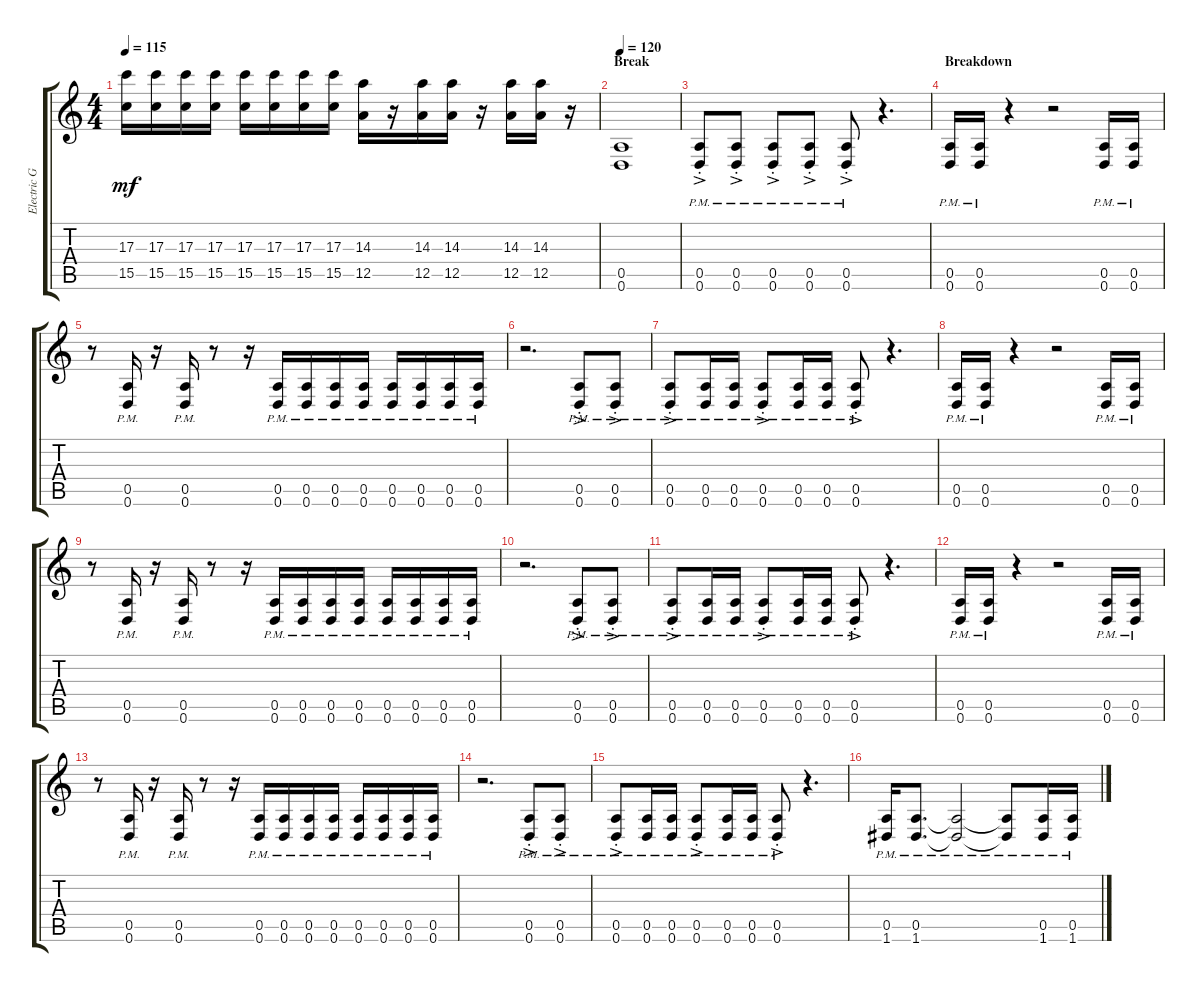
\track ("Electric Guitar" "Electric G") {instrument distortionguitar}
\staff {score tabs}
\tuning (E4 B3 G3 D3 A2 D2) {hide}
\ts (4 4)
\tempo 115
\clef g2
\ks c
(17.3 15.5).16{dy mf} (17.3 15.5).16 (17.3 15.5).16 (17.3 15.5).16 (17.3 15.5).16 (17.3 15.5).16 (17.3 15.5).16 (17.3 15.5).16 (14.3 12.5).16 r.16 (14.3 12.5).16 (14.3 12.5).16 r.16 (14.3 12.5).16 (14.3 12.5).16 r.16 |
\section ("" "Break")
\tempo 120
(0.5 0.6).1 |
(0.5{ac pm st} 0.6{ac pm st}).8 (0.5{ac pm st} 0.6{ac pm st}).8 (0.5{ac pm st} 0.6{ac pm st}).8 (0.5{ac pm st} 0.6{ac pm st}).8 (0.5{ac pm st} 0.6{ac pm st}).8 r.4{d} |
\section ("" "Breakdown")
(0.5{pm} 0.6{pm}).16 (0.5{pm} 0.6{pm}).16 r.4 r.2 (0.5{pm} 0.6{pm}).16 (0.5{pm} 0.6{pm}).16 |
r.8 (0.5{pm} 0.6{pm}).16 r.16 (0.5{pm} 0.6{pm}).16 r.8 r.16 (0.5{pm} 0.6{pm}).16 (0.5{pm} 0.6{pm}).16 (0.5{pm} 0.6{pm}).16 (0.5{pm} 0.6{pm}).16 (0.5{pm} 0.6{pm}).16 (0.5{pm} 0.6{pm}).16 (0.5{pm} 0.6{pm}).16 (0.5{pm} 0.6{pm}).16 |
r.2{d} (0.5{ac pm st} 0.6{ac pm st}).8 (0.5{ac pm st} 0.6{ac pm st}).8 |
(0.5{ac pm st} 0.6{ac pm st}).8 (0.5{pm} 0.6{pm}).16 (0.5{pm} 0.6{pm}).16 (0.5{ac pm st} 0.6{ac pm st}).8 (0.5{pm} 0.6{pm}).16 (0.5{pm} 0.6{pm}).16 (0.5{ac pm st} 0.6{ac pm st}).8 r.4{d} |
(0.5{pm} 0.6{pm}).16 (0.5{pm} 0.6{pm}).16 r.4 r.2 (0.5{pm} 0.6{pm}).16 (0.5{pm} 0.6{pm}).16 |
r.8 (0.5{pm} 0.6{pm}).16 r.16 (0.5{pm} 0.6{pm}).16 r.8 r.16 (0.5{pm} 0.6{pm}).16 (0.5{pm} 0.6{pm}).16 (0.5{pm} 0.6{pm}).16 (0.5{pm} 0.6{pm}).16 (0.5{pm} 0.6{pm}).16 (0.5{pm} 0.6{pm}).16 (0.5{pm} 0.6{pm}).16 (0.5{pm} 0.6{pm}).16 |
r.2{d} (0.5{ac pm st} 0.6{ac pm st}).8 (0.5{ac pm st} 0.6{ac pm st}).8 |
(0.5{ac pm st} 0.6{ac pm st}).8 (0.5{pm} 0.6{pm}).16 (0.5{pm} 0.6{pm}).16 (0.5{ac pm st} 0.6{ac pm st}).8 (0.5{pm} 0.6{pm}).16 (0.5{pm} 0.6{pm}).16 (0.5{ac pm st} 0.6{ac pm st}).8 r.4{d} |
(0.5{pm} 0.6{pm}).16 (0.5{pm} 0.6{pm}).16 r.4 r.2 (0.5{pm} 0.6{pm}).16 (0.5{pm} 0.6{pm}).16 |
r.8 (0.5{pm} 0.6{pm}).16 r.16 (0.5{pm} 0.6{pm}).16 r.8 r.16 (0.5{pm} 0.6{pm}).16 (0.5{pm} 0.6{pm}).16 (0.5{pm} 0.6{pm}).16 (0.5{pm} 0.6{pm}).16 (0.5{pm} 0.6{pm}).16 (0.5{pm} 0.6{pm}).16 (0.5{pm} 0.6{pm}).16 (0.5{pm} 0.6{pm}).16 |
r.2{d} (0.5{ac pm st} 0.6{ac pm st}).8 (0.5{ac pm st} 0.6{ac pm st}).8 |
(0.5{ac pm st} 0.6{ac pm st}).8 (0.5{pm} 0.6{pm}).16 (0.5{pm} 0.6{pm}).16 (0.5{ac pm st} 0.6{ac pm st}).8 (0.5{pm} 0.6{pm}).16 (0.5{pm} 0.6{pm}).16 (0.5{ac pm st} 0.6{ac pm st}).8 r.4{d} |
(0.5{pm} 1.6{pm}).16 (0.5{pm} 1.6{pm}).8{d} (0.5{pm t} 1.6{pm t}).2 (0.5{pm t} 1.6{pm t}).8 (0.5{pm} 1.6{pm}).16 (0.5{pm} 1.6{pm}).16
